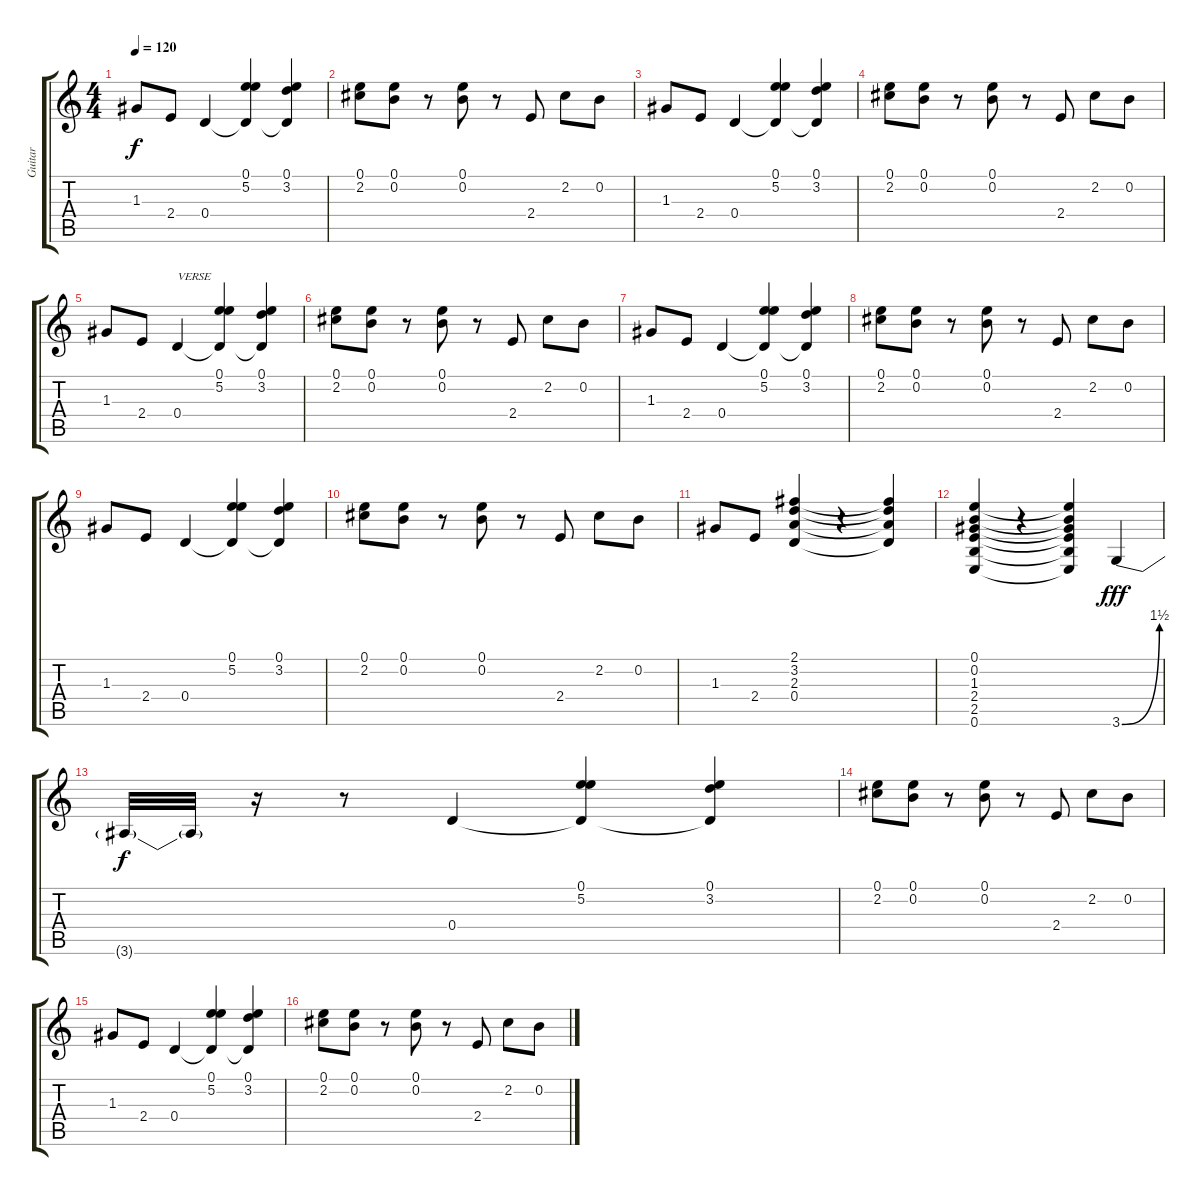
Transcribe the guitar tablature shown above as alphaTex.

\track ("Guitar" "Guitar") {instrument distortionguitar}
\staff {score tabs}
\tuning (E4 B3 G3 D3 A2 E2) {hide}
\ts (4 4)
\tempo 120
\clef g2
\ks c
1.3.8{dy f} 2.4.8 0.4.4 (0.1 5.2 0.4{t}).4 (0.1 3.2 0.4{t}).4 |
(0.1 2.2).8 (0.1 0.2).8 r.8 (0.1 0.2).8 r.8 2.4.8 2.2.8 0.2.8 |
1.3.8 2.4.8 0.4.4 (0.1 5.2 0.4{t}).4 (0.1 3.2 0.4{t}).4 |
(0.1 2.2).8 (0.1 0.2).8 r.8 (0.1 0.2).8 r.8 2.4.8 2.2.8 0.2.8 |
1.3.8 2.4.8 0.4.4{txt "VERSE"} (0.1 5.2 0.4{t}).4 (0.1 3.2 0.4{t}).4 |
(0.1 2.2).8 (0.1 0.2).8 r.8 (0.1 0.2).8 r.8 2.4.8 2.2.8 0.2.8 |
1.3.8 2.4.8 0.4.4 (0.1 5.2 0.4{t}).4 (0.1 3.2 0.4{t}).4 |
(0.1 2.2).8 (0.1 0.2).8 r.8 (0.1 0.2).8 r.8 2.4.8 2.2.8 0.2.8 |
1.3.8 2.4.8 0.4.4 (0.1 5.2 0.4{t}).4 (0.1 3.2 0.4{t}).4 |
(0.1 2.2).8 (0.1 0.2).8 r.8 (0.1 0.2).8 r.8 2.4.8 2.2.8 0.2.8 |
1.3.8 2.4.8 (2.1 3.2 2.3 0.4).4{volume 11 instrument overdrivenguitar} r.4 (2.1{t} 3.2{t} 2.3{t} 0.4{t}).4 |
(0.1 0.2 1.3 2.4 2.5 0.6).4 r.4 (0.1{t} 0.2{t} 1.3{t} 2.4{t} 2.5{t} 0.6{t}).4 3.6{be (bend 0 0 60 6)}.4{dy fff} |
3.6{t}.32{dy f} 3.6{t}.32 r.16 r.8 0.4.4{volume 15 instrument distortionguitar} (0.1 5.2 0.4{t}).4 (0.1 3.2 0.4{t}).4 |
(0.1 2.2).8 (0.1 0.2).8 r.8 (0.1 0.2).8 r.8 2.4.8 2.2.8 0.2.8 |
1.3.8 2.4.8 0.4.4 (0.1 5.2 0.4{t}).4 (0.1 3.2 0.4{t}).4 |
(0.1 2.2).8 (0.1 0.2).8 r.8 (0.1 0.2).8 r.8 2.4.8 2.2.8 0.2.8
